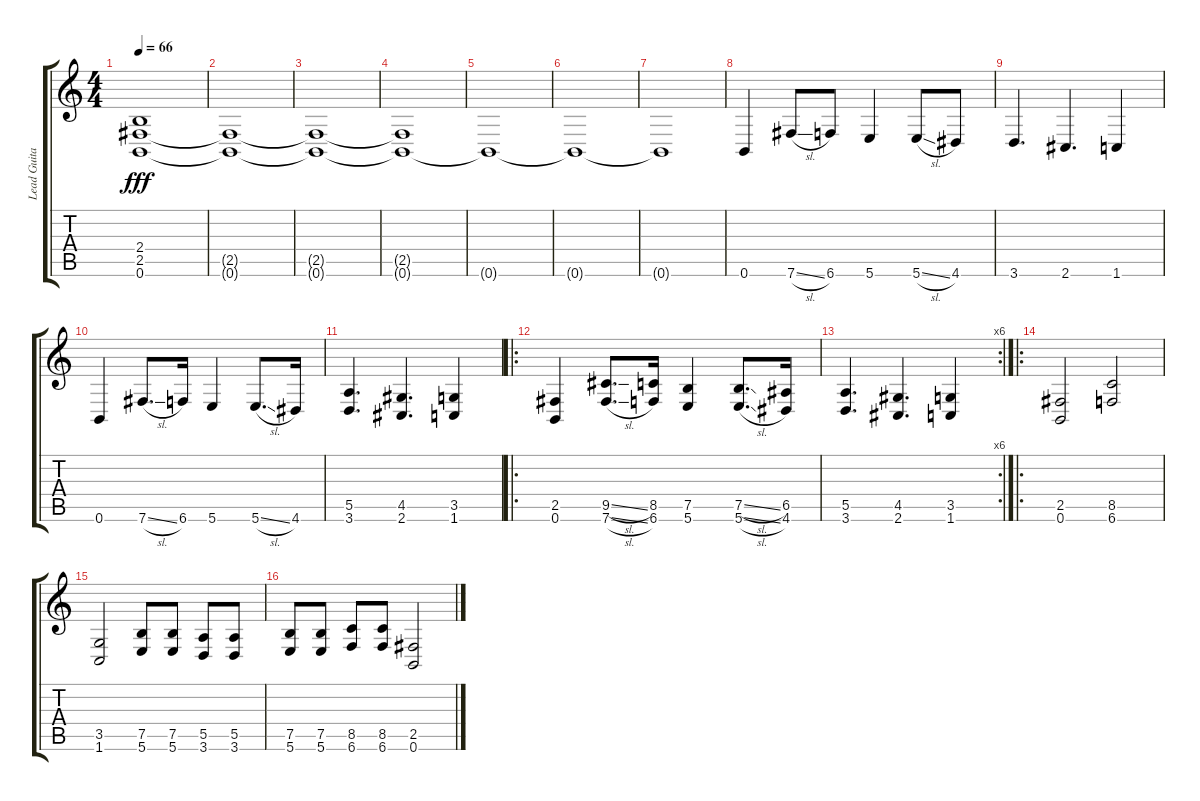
\track ("Lead Guitar" "Lead Guita") {instrument distortionguitar}
\staff {score tabs}
\tuning (B3 Gb3 D3 A2 E2 B1) {hide}
\ts (4 4)
\tempo 66
\clef g2
\ks c
(2.4{t} 2.5{t} 0.6{t}).1{dy fff} |
(2.5{t} 0.6{t}).1 |
(2.5{t} 0.6{t}).1 |
(2.5{t} 0.6{t}).1 |
0.6{t}.1 |
0.6{t}.1 |
0.6{t}.1 |
0.6.4 7.6{sl}.8 6.6.8 5.6.4 5.6{sl}.8 4.6.8 |
3.6.4{d} 2.6.4{d} 1.6.4 |
0.6.4 7.6{sl}.8{d} 6.6.16 5.6.4 5.6{sl}.8{d} 4.6.16 |
(5.5 3.6).4{d} (4.5 2.6).4{d} (3.5 1.6).4 |
\ro
(2.5 0.6).4 (9.5{sl} 7.6{sl}).8{d} (8.5 6.6).16 (7.5 5.6).4 (7.5{sl} 5.6{sl}).8{d} (6.5 4.6).16 |
\rc 6
(5.5 3.6).4{d} (4.5 2.6).4{d} (3.5 1.6).4 |
\ro
(2.5 0.6).2 (8.5 6.6).2 |
(3.5 1.6).2 (7.5 5.6).8 (7.5 5.6).8 (5.5 3.6).8 (5.5 3.6).8 |
(7.5 5.6).8 (7.5 5.6).8 (8.5 6.6).8 (8.5 6.6).8 (2.5 0.6).2
